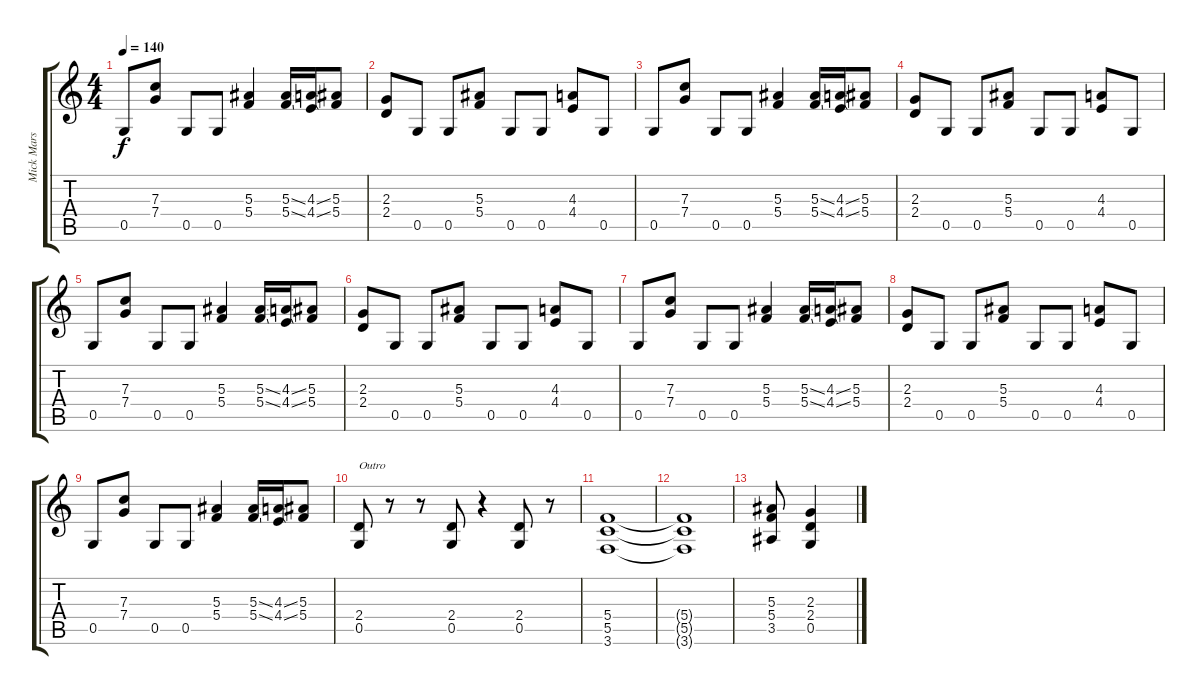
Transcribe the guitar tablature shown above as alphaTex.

\track ("Mick Mars 1" "Mick Mars ") {instrument distortionguitar}
\staff {score tabs}
\tuning (D4 A3 F3 C3 G2 D2) {hide}
\ts (4 4)
\tempo 140
\clef g2
\ks c
0.5.8{dy f} (7.3 7.4).8 0.5.8 0.5.8 (5.3 5.4).4 (5.3{ss} 5.4{ss}).16 (4.3{ss} 4.4{ss}).16 (5.3 5.4).8 |
(2.3 2.4).8 0.5.8 0.5.8 (5.3 5.4).8 0.5.8 0.5.8 (4.3 4.4).8 0.5.8 |
0.5.8 (7.3 7.4).8 0.5.8 0.5.8 (5.3 5.4).4 (5.3{ss} 5.4{ss}).16 (4.3{ss} 4.4{ss}).16 (5.3 5.4).8 |
(2.3 2.4).8 0.5.8 0.5.8 (5.3 5.4).8 0.5.8 0.5.8 (4.3 4.4).8 0.5.8 |
0.5.8 (7.3 7.4).8 0.5.8 0.5.8 (5.3 5.4).4 (5.3{ss} 5.4{ss}).16 (4.3{ss} 4.4{ss}).16 (5.3 5.4).8 |
(2.3 2.4).8 0.5.8 0.5.8 (5.3 5.4).8 0.5.8 0.5.8 (4.3 4.4).8 0.5.8 |
0.5.8 (7.3 7.4).8 0.5.8 0.5.8 (5.3 5.4).4 (5.3{ss} 5.4{ss}).16 (4.3{ss} 4.4{ss}).16 (5.3 5.4).8 |
(2.3 2.4).8 0.5.8 0.5.8 (5.3 5.4).8 0.5.8 0.5.8 (4.3 4.4).8 0.5.8 |
0.5.8 (7.3 7.4).8 0.5.8 0.5.8 (5.3 5.4).4 (5.3{ss} 5.4{ss}).16 (4.3{ss} 4.4{ss}).16 (5.3 5.4).8 |
(2.4 0.5).8{txt "Outro"} r.8 r.8 (2.4 0.5).8 r.4 (2.4 0.5).8 r.8 |
(5.4 5.5 3.6).1 |
(5.4{t} 5.5{t} 3.6{t}).1 |
(5.3 5.4 3.5).8 (2.3 2.4 0.5).4
